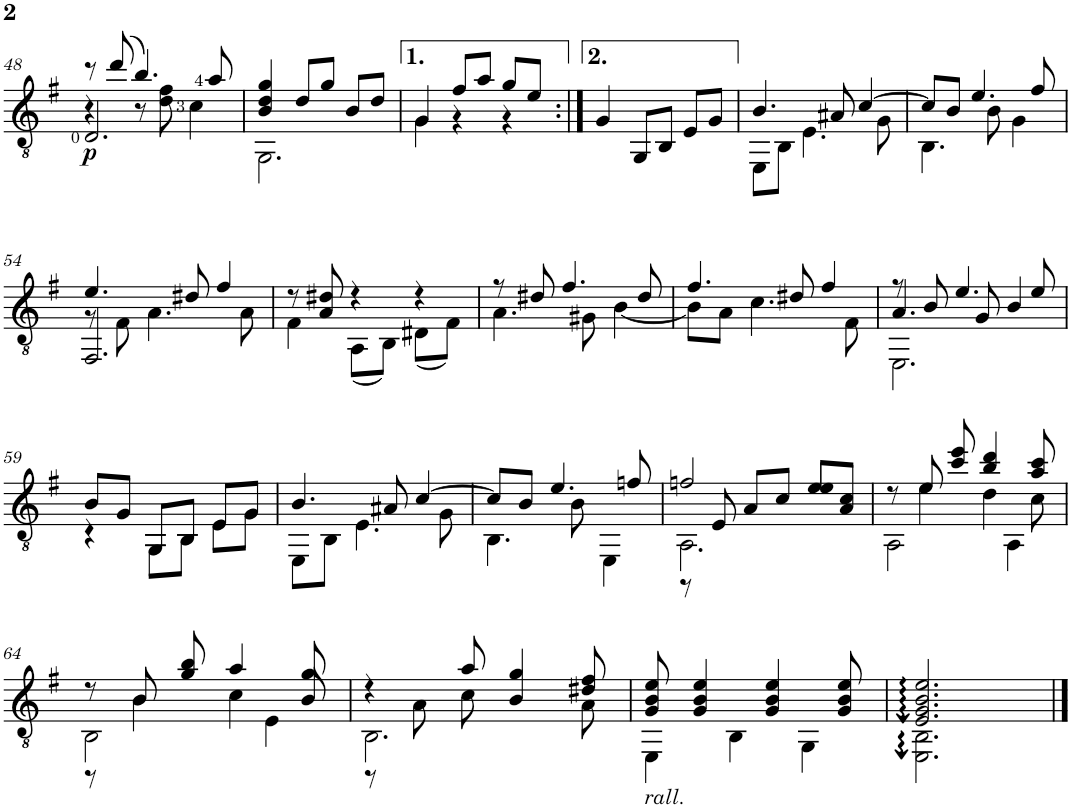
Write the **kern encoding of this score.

**kern	**dynam
*part1	*part1
*staff1	*staff1
*I"Classical Guitar	*
*I'Guit.	*
!!LO:PB:g=z
*clefGv2	*
*k[f#]	*
*e:	*
*M3/4	*
=48	=48
*^	*
*	*^	*
!	!	!	!LO:DY:b
8r	4r	2.D/	p
(8dd/	.	.	.
4.b/)	8r	.	.
.	8d\ 8f#\	.	.
.	4c\	.	.
8a/	.	.	.
*	*v	*v	*
=49	=49	=49
4B/ 4d/ 4g/	2.GG\	.
8d/L	.	.
8g/J	.	.
8B/L	.	.
8d/J	.	.
=50	=50	=50
4G/	4G\	.
8f#/L	4r	.
8a/J	.	.
8g/L	4r	.
8e/J	.	.
*v	*v	*
=51:|!	=51:|!
4G/	.
8GG/L	.
8BB/J	.
8E/L	.
8G/J	.
=52	=52
*^	*
4.B/	8EE\L	.
.	8BB\J	.
.	4.E\	.
8A#X/	.	.
[4c/	.	.
.	8G\	.
=53	=53	=53
8c/L]	4.BB\	.
8B/J	.	.
4.e/	.	.
.	8B\	.
.	4G\	.
8f#/	.	.
!!LO:LB:g=z	!!
=54	=54	=54
*	*^	*
4.e/	8r	2.FF#/	.
.	8F#\	.	.
.	4.A\	.	.
8d#X/	.	.	.
4f#/	.	.	.
.	8A\	.	.
*	*v	*v	*
=55	=55	=55
8r	4F#\	.
8A/ 8d#X/	.	.
4r	(8AA\L	.
.	8BB\J)	.
4r	(8D#X\L	.
.	8F#\J)	.
=56	=56	=56
8r	4.A\	.
8d#X/	.	.
4.f#/	.	.
.	8G#X\	.
.	[4B\	.
8d#/	.	.
=57	=57	=57
4.f#/	8B\L]	.
.	8A\J	.
.	4.c\	.
8d#X/	.	.
4f#/	.	.
.	8F#\	.
=58	=58	=58
*	*^	*
8r	2.EE\	4.A/	.
8B/	.	.	.
4.e/	.	.	.
.	.	8G/	.
.	.	4B/	.
8e/	.	.	.
*	*v	*v	*
!!LO:LB:g=z
=59	=59	=59
8B/L	4r	.
8G/J	.	.
8GG/L	8GG\L	.
8BB/J	8BB\J	.
8E/L	8E\L	.
8G/J	8G\J	.
=60	=60	=60
4.B/	8EE\L	.
.	8BB\J	.
.	4.E\	.
8A#X/	.	.
[4c/	.	.
.	8G\	.
=61	=61	=61
8c/L]	4.BB\	.
8B/J	.	.
4.e/	.	.
.	8B\	.
.	4EE\	.
8fn/	.	.
=62	=62	=62
*	*^	*
2fn/	2.AA\	8r	.
.	.	8E/	.
.	.	8A/L	.
.	.	8c/J	.
4e/	.	8e/L	.
.	.	8A/ 8c/J	.
=63	=63	=63	=63
8r	2AA\	8ryy	.
8e/	.	4e\	.
8cc/ 8ee/	.	.	.
4b/ 4dd/	.	4d\	.
.	4AA\	.	.
8a/ 8cc/	.	8c\	.
!!LO:LB:g=z	!!	!!
=64	=64	=64	=64
8r	2BB\	8r	.
8B/	.	4B\	.
8g/ 8b/	.	.	.
4a/	.	4c\	.
.	4E\	.	.
8g/	.	8B/	.
=65	=65	=65	=65
4r	2.BB\	8r	.
.	.	8A\	.
8a/	.	8c\	.
4g/	.	4B/	.
8d#X/ 8f#/	.	8A\	.
=66	=66	=66	=66
!LO:TX:b:i:t=rall.	!	!	!
*	*v	*v	*
8G/ 8B/ 8e/	4EE\	.
4G/ 4B/ 4e/	.	.
.	4BB\	.
4G/ 4B/ 4e/	.	.
.	4GG\	.
8G/ 8B/ 8e/	.	.
=67	=67	=67
2.E/ 2.G/ 2.B/ 2.e/	2.EE\ 2.BB\	.
*v	*v	*
==	==
*-	*-
